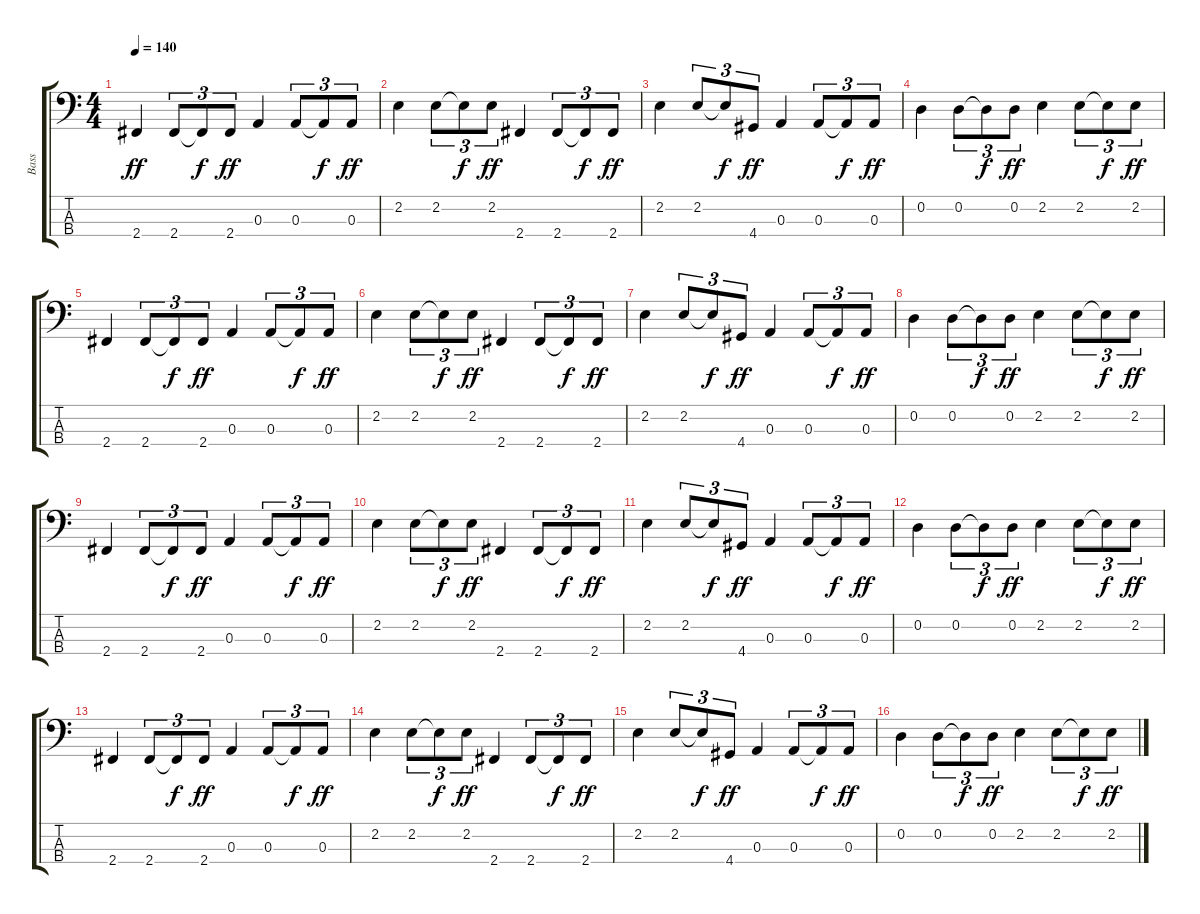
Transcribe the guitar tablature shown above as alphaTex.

\track ("Bass" "Bass") {instrument electricbassfinger}
\staff {score tabs}
\tuning (G2 D2 A1 E1) {hide}
\ts (4 4)
\tempo 140
\clef f4
\ks c
2.4.4{dy ff} 2.4.8{tu (3 2)} 2.4{t}.8{tu (3 2) dy f} 2.4.8{tu (3 2) dy ff} 0.3.4 0.3.8{tu (3 2)} 0.3{t}.8{tu (3 2) dy f} 0.3.8{tu (3 2) dy ff} |
2.2.4 2.2.8{tu (3 2)} 2.2{t}.8{tu (3 2) dy f} 2.2.8{tu (3 2) dy ff} 2.4.4 2.4.8{tu (3 2)} 2.4{t}.8{tu (3 2) dy f} 2.4.8{tu (3 2) dy ff} |
2.2.4 2.2.8{tu (3 2)} 2.2{t}.8{tu (3 2) dy f} 4.4.8{tu (3 2) dy ff} 0.3.4 0.3.8{tu (3 2)} 0.3{t}.8{tu (3 2) dy f} 0.3.8{tu (3 2) dy ff} |
0.2.4 0.2.8{tu (3 2)} 0.2{t}.8{tu (3 2) dy f} 0.2.8{tu (3 2) dy ff} 2.2.4 2.2.8{tu (3 2)} 2.2{t}.8{tu (3 2) dy f} 2.2.8{tu (3 2) dy ff} |
2.4.4 2.4.8{tu (3 2)} 2.4{t}.8{tu (3 2) dy f} 2.4.8{tu (3 2) dy ff} 0.3.4 0.3.8{tu (3 2)} 0.3{t}.8{tu (3 2) dy f} 0.3.8{tu (3 2) dy ff} |
2.2.4 2.2.8{tu (3 2)} 2.2{t}.8{tu (3 2) dy f} 2.2.8{tu (3 2) dy ff} 2.4.4 2.4.8{tu (3 2)} 2.4{t}.8{tu (3 2) dy f} 2.4.8{tu (3 2) dy ff} |
2.2.4 2.2.8{tu (3 2)} 2.2{t}.8{tu (3 2) dy f} 4.4.8{tu (3 2) dy ff} 0.3.4 0.3.8{tu (3 2)} 0.3{t}.8{tu (3 2) dy f} 0.3.8{tu (3 2) dy ff} |
0.2.4 0.2.8{tu (3 2)} 0.2{t}.8{tu (3 2) dy f} 0.2.8{tu (3 2) dy ff} 2.2.4 2.2.8{tu (3 2)} 2.2{t}.8{tu (3 2) dy f} 2.2.8{tu (3 2) dy ff} |
2.4.4 2.4.8{tu (3 2)} 2.4{t}.8{tu (3 2) dy f} 2.4.8{tu (3 2) dy ff} 0.3.4 0.3.8{tu (3 2)} 0.3{t}.8{tu (3 2) dy f} 0.3.8{tu (3 2) dy ff} |
2.2.4 2.2.8{tu (3 2)} 2.2{t}.8{tu (3 2) dy f} 2.2.8{tu (3 2) dy ff} 2.4.4 2.4.8{tu (3 2)} 2.4{t}.8{tu (3 2) dy f} 2.4.8{tu (3 2) dy ff} |
2.2.4 2.2.8{tu (3 2)} 2.2{t}.8{tu (3 2) dy f} 4.4.8{tu (3 2) dy ff} 0.3.4 0.3.8{tu (3 2)} 0.3{t}.8{tu (3 2) dy f} 0.3.8{tu (3 2) dy ff} |
0.2.4 0.2.8{tu (3 2)} 0.2{t}.8{tu (3 2) dy f} 0.2.8{tu (3 2) dy ff} 2.2.4 2.2.8{tu (3 2)} 2.2{t}.8{tu (3 2) dy f} 2.2.8{tu (3 2) dy ff} |
2.4.4 2.4.8{tu (3 2)} 2.4{t}.8{tu (3 2) dy f} 2.4.8{tu (3 2) dy ff} 0.3.4 0.3.8{tu (3 2)} 0.3{t}.8{tu (3 2) dy f} 0.3.8{tu (3 2) dy ff} |
2.2.4 2.2.8{tu (3 2)} 2.2{t}.8{tu (3 2) dy f} 2.2.8{tu (3 2) dy ff} 2.4.4 2.4.8{tu (3 2)} 2.4{t}.8{tu (3 2) dy f} 2.4.8{tu (3 2) dy ff} |
2.2.4 2.2.8{tu (3 2)} 2.2{t}.8{tu (3 2) dy f} 4.4.8{tu (3 2) dy ff} 0.3.4 0.3.8{tu (3 2)} 0.3{t}.8{tu (3 2) dy f} 0.3.8{tu (3 2) dy ff} |
0.2.4 0.2.8{tu (3 2)} 0.2{t}.8{tu (3 2) dy f} 0.2.8{tu (3 2) dy ff} 2.2.4 2.2.8{tu (3 2)} 2.2{t}.8{tu (3 2) dy f} 2.2.8{tu (3 2) dy ff}
